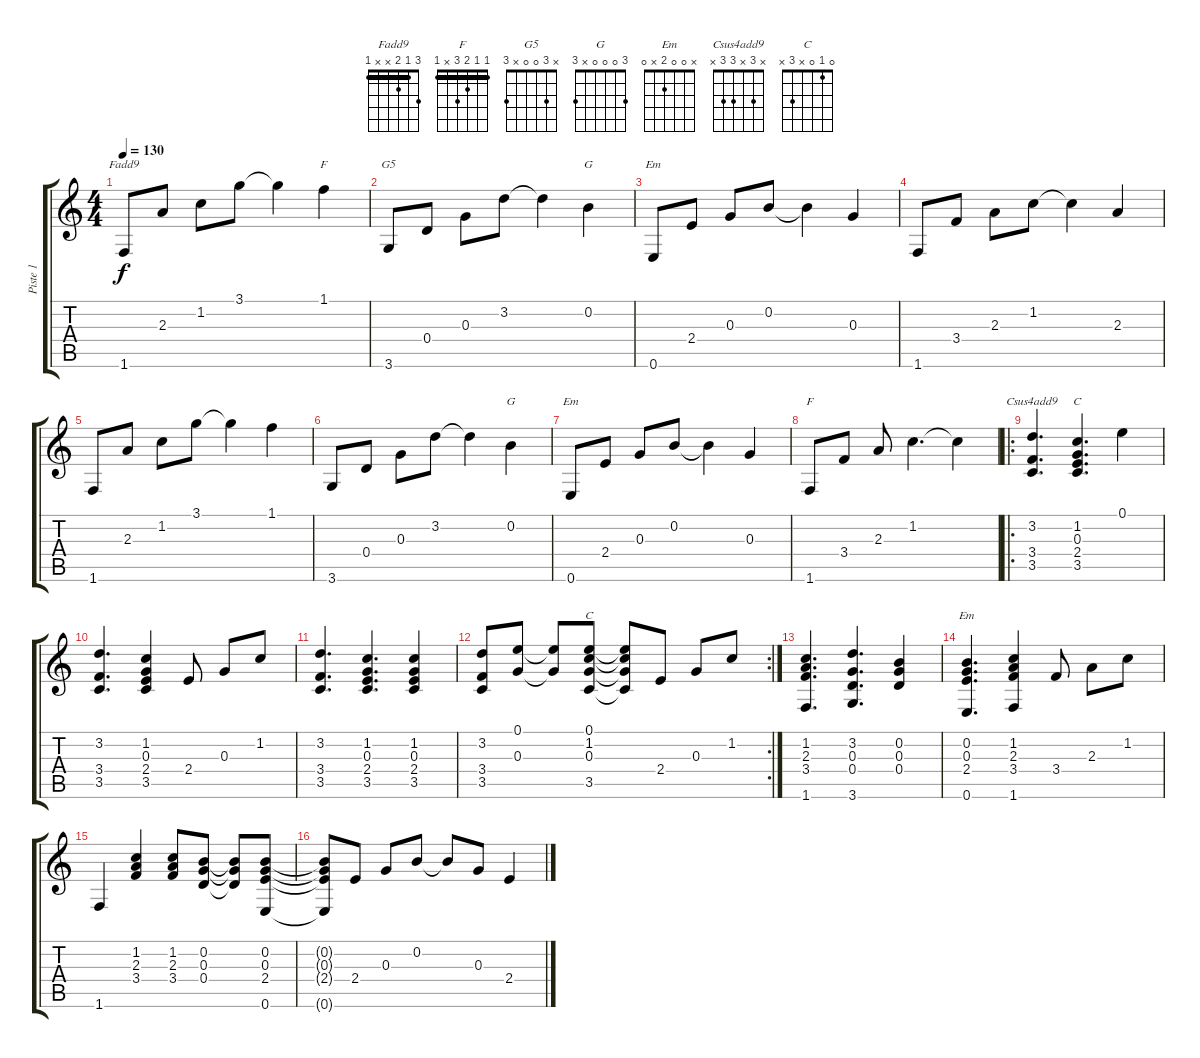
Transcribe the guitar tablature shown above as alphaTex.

\track ("Piste 1" "Piste 1") {instrument acousticguitarnylon}
\staff {score tabs}
\tuning (E4 B3 G3 D3 A2 E2) {hide}
\chord ("Fadd9" 3 1 2 x x 1) {barre 1}
\chord ("F" x 1 2 3 x 1) {barre 1}
\chord ("G5" x 3 0 0 x 3)
\chord ("G" x 0 0 0 x 3)
\chord ("Em" 0 0 0 2 2 0)
\chord ("G" 3 0 0 0 x 3)
\chord ("Em" 0 0 0 2 x 0)
\chord ("F" 1 1 2 3 x 1) {barre 1}
\chord ("Csus4add9" x 3 x 3 3 x)
\chord ("C" x 1 0 2 3 x)
\chord ("C" 0 1 0 x 3 x)
\chord ("Em" x 0 0 2 x 0)
\ts (4 4)
\tempo 130
\clef g2
\ks c
1.6.8{ch "Fadd9" dy f instrument acousticguitarnylon} 2.3.8 1.2.8 3.1.8 3.1{t}.4 1.1.4{ch "F"} |
3.6.8{ch "G5"} 0.4.8 0.3.8 3.2.8 3.2{t}.4 0.2.4{ch "G"} |
0.6.8{ch "Em"} 2.4.8 0.3.8 0.2.8 0.2{t}.4 0.3.4 |
1.6.8 3.4.8 2.3.8 1.2.8 1.2{t}.4 2.3.4 |
1.6.8 2.3.8 1.2.8 3.1.8 3.1{t}.4 1.1.4 |
3.6.8 0.4.8 0.3.8 3.2.8 3.2{t}.4 0.2.4{ch "G"} |
0.6.8{ch "Em"} 2.4.8 0.3.8 0.2.8 0.2{t}.4 0.3.4 |
1.6.8{ch "F"} 3.4.8 2.3.8 1.2.4{d} 1.2{t}.4 |
\ro
(3.2 3.4 3.5).4{d ch "Csus4add9"} (1.2 0.3 2.4 3.5).4{d ch "C"} 0.1.4 |
(3.2 3.4 3.5).4{d} (1.2 0.3 2.4 3.5).4 2.4.8 0.3.8 1.2.8 |
(3.2 3.4 3.5).4{d} (1.2 0.3 2.4 3.5).4{d} (1.2 0.3 2.4 3.5).4 |
\rc 2
(3.2 3.4 3.5).8 (0.1 0.3).8 (0.1{t} 0.3{t}).8 (0.1 1.2 0.3 3.5).8{ch "C"} (0.1{t} 1.2{t} 0.3{t} 3.5{t}).8 2.4.8 0.3.8 1.2.8 |
(1.2 2.3 3.4 1.6).4{d} (3.2 0.3 0.4 3.6).4{d} (0.2 0.3 0.4).4 |
(0.2 0.3 2.4 0.6).4{d ch "Em"} (1.2 2.3 3.4 1.6).4 3.4.8 2.3.8 1.2.8 |
1.6.4 (1.2 2.3 3.4).4 (1.2 2.3 3.4).8 (0.2 0.3 0.4).8 (0.2{t} 0.3{t} 0.4{t}).8 (0.2 0.3 2.4 0.6).8 |
(0.2{t} 0.3{t} 2.4{t} 0.6{t}).8 2.4.8 0.3.8 0.2.8 0.2{t}.8 0.3.8 2.4.4
